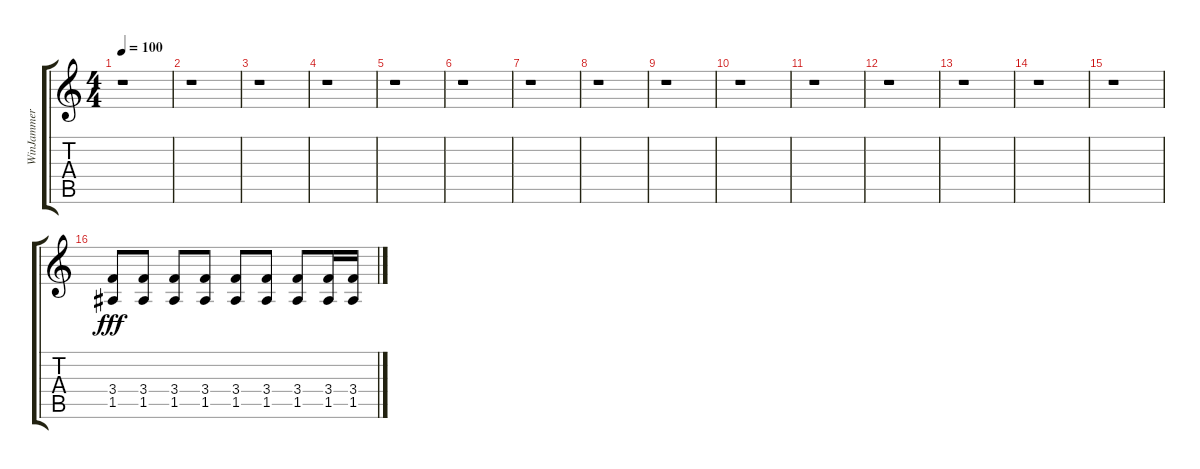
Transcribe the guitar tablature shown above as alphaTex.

\track ("WinJammer Demo" "WinJammer ") {instrument electricguitarmuted}
\staff {score tabs}
\tuning (E4 B3 G3 D3 A2 D2) {hide}
\ts (4 4)
\tempo 100
\clef g2
\ks c
r.1{dy fff} |
r.1 |
r.1 |
r.1 |
r.1 |
r.1 |
r.1 |
r.1 |
r.1 |
r.1 |
r.1 |
r.1 |
r.1 |
r.1 |
r.1 |
(3.4 1.5).8 (3.4 1.5).8 (3.4 1.5).8 (3.4 1.5).8 (3.4 1.5).8 (3.4 1.5).8 (3.4 1.5).8 (3.4 1.5).16 (3.4 1.5).16
